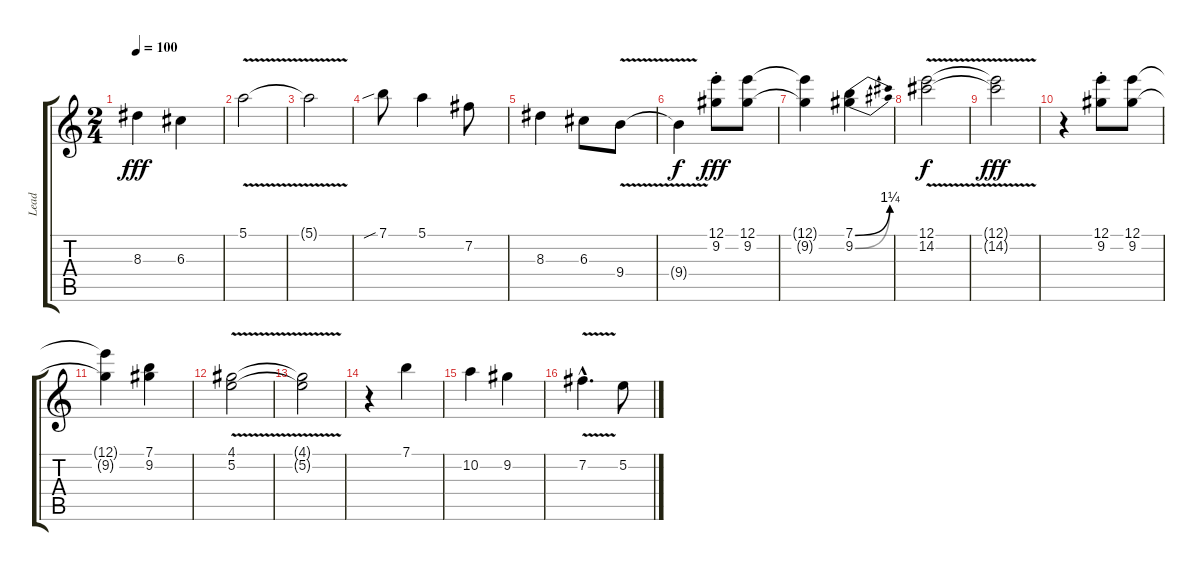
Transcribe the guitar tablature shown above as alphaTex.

\track ("Lead" "Lead") {instrument acousticguitarnylon}
\staff {score tabs}
\tuning (E4 B3 G3 D3 A2 E2) {hide}
\ts (2 4)
\tempo 100
\clef g2
\ks c
8.3.4{dy fff} 6.3.4 |
5.1{v}.2 |
5.1{t}.2{instrument electricbasspick} |
7.1{sib}.8 5.1.4 7.2.8 |
8.3.4 6.3.8 9.4{v}.8 |
9.4{t}.4{dy f instrument electricbasspick} (12.1{st} 9.2{st}).8{dy fff} (12.1 9.2).8 |
(12.1{t} 9.2{t}).4 (7.1{be (bend 0 0 60 5)} 9.2{be (bend 0 0 60 5)}).4 |
(12.1{v} 14.2{v}).2{dy f} |
(12.1{t} 14.2{t}).2{dy fff} |
r.4 (12.1{st} 9.2{st}).8 (12.1 9.2).8 |
(12.1{t} 9.2{t}).4 (7.1 9.2).4 |
(4.1{v} 5.2{v}).2 |
(4.1{t} 5.2{t}).2 |
r.4{instrument fretlessbass} 7.1.4 |
10.2.4 9.2.4 |
7.2{v hac}.4{d} 5.2.8
